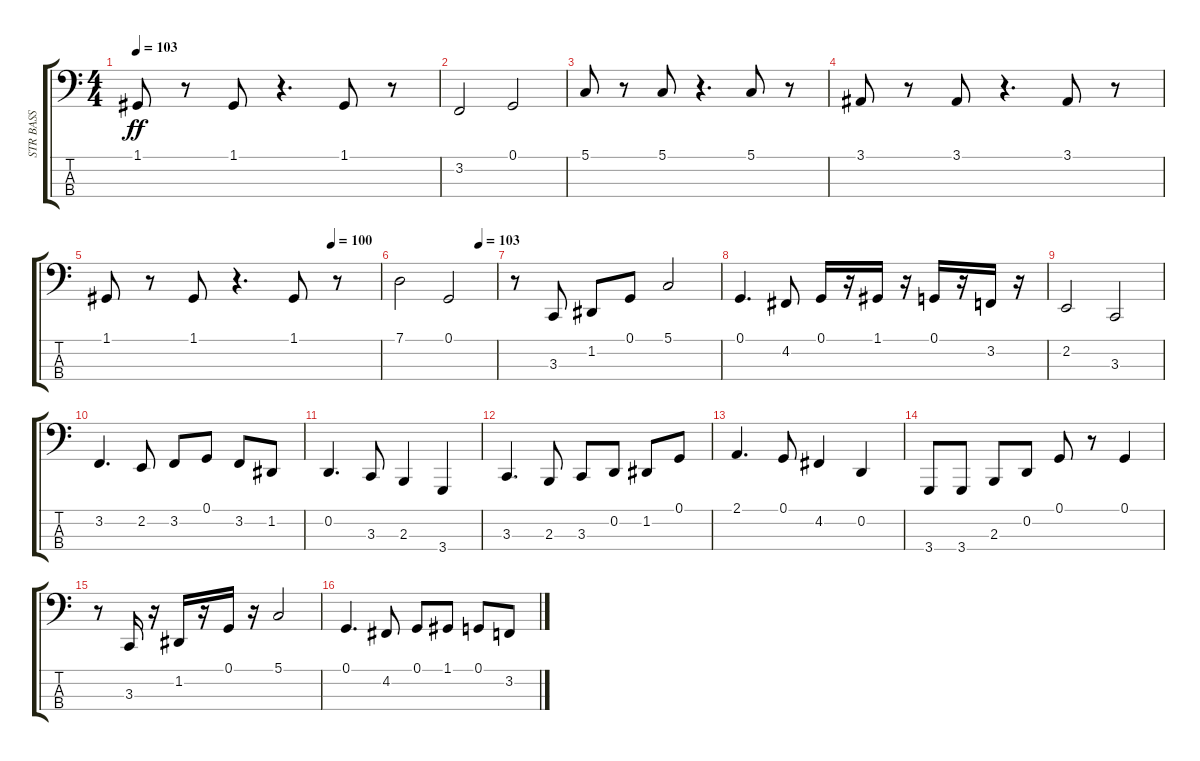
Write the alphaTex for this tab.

\track ("STR BASS" "STR BASS") {instrument stringensemble1}
\staff {score tabs}
\tuning (G2 D2 A1 E1) {hide}
\ts (4 4)
\tempo 103
\clef f4
\ks c
1.1.8{dy ff} r.8 1.1.8 r.4{d} 1.1.8 r.8 |
3.2.2 0.1.2 |
5.1.8 r.8 5.1.8 r.4{d} 5.1.8 r.8 |
3.1.8 r.8 3.1.8 r.4{d} 3.1.8 r.8 |
\tempo (100 0.8229166666666666)
1.1.8 r.8 1.1.8 r.4{d} 1.1.8 r.8 |
\tempo (103 0.8229166666666666)
7.1.2 0.1.2 |
r.8 3.3.8 1.2.8 0.1.8 5.1.2 |
0.1.4{d} 4.2.8 0.1.16 r.16 1.1.16 r.16 0.1.16 r.16 3.2.16 r.16 |
2.2.2 3.3.2 |
3.2.4{d} 2.2.8 3.2.8 0.1.8 3.2.8 1.2.8 |
0.2.4{d} 3.3.8 2.3.4 3.4.4 |
3.3.4{d} 2.3.8 3.3.8 0.2.8 1.2.8 0.1.8 |
2.1.4{d} 0.1.8 4.2.4 0.2.4 |
3.4.8 3.4.8 2.3.8 0.2.8 0.1.8 r.8 0.1.4 |
r.8 3.3.16 r.16 1.2.16 r.16 0.1.16 r.16 5.1.2 |
0.1.4{d} 4.2.8 0.1.8 1.1.8 0.1.8 3.2.8
